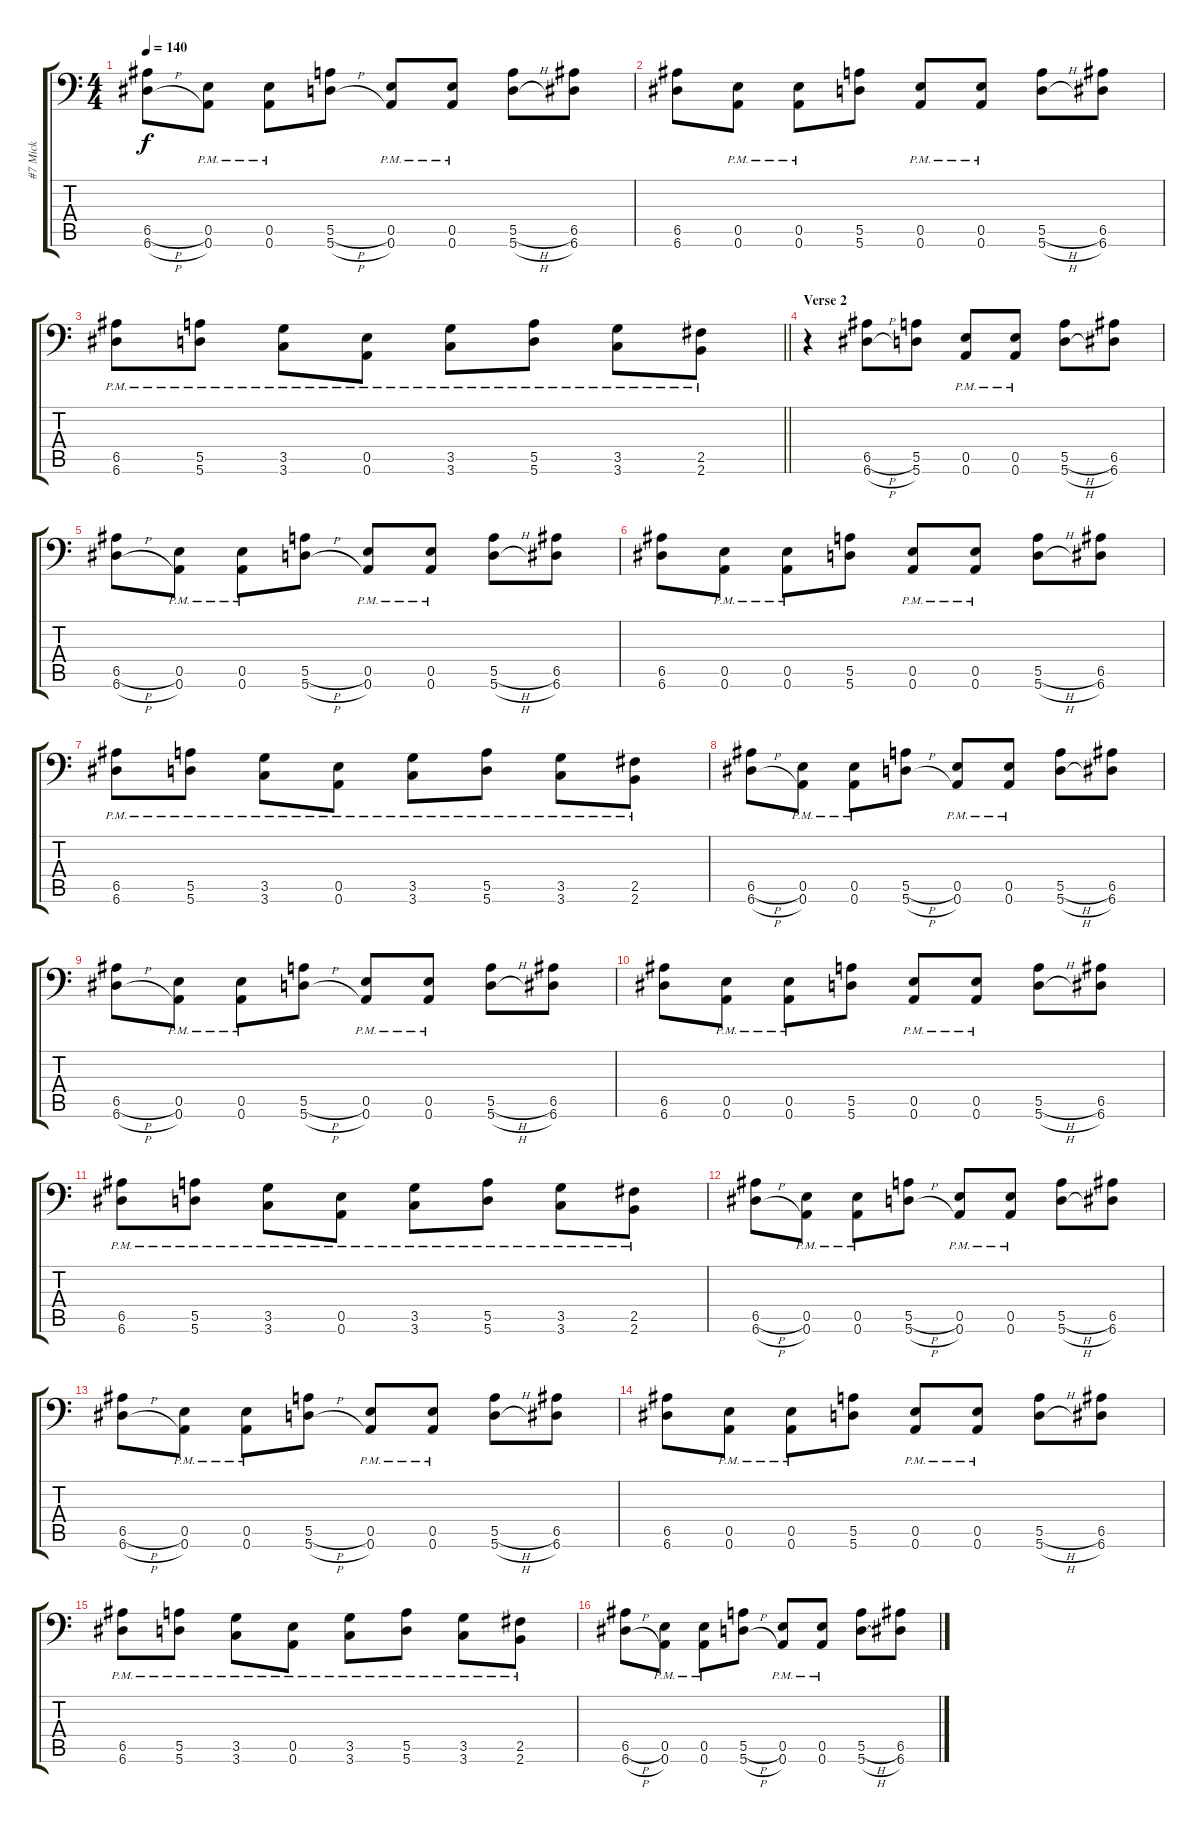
\track ("#7 Mick" "#7 Mick") {solo instrument distortionguitar}
\staff {score tabs}
\tuning (B3 Gb3 D3 A2 E2 A1) {hide}
\ts (4 4)
\tempo 140
\clef f4
\ks c
(6.5{h} 6.6{h}).8{dy f} (0.5{pm} 0.6{pm}).8 (0.5{pm} 0.6{pm}).8 (5.5{h} 5.6{h}).8 (0.5{pm} 0.6{pm}).8 (0.5{pm} 0.6{pm}).8 (5.5{h} 5.6{h}).8 (6.5 6.6).8 |
(6.5 6.6).8 (0.5{pm} 0.6{pm}).8 (0.5{pm} 0.6{pm}).8 (5.5 5.6).8 (0.5{pm} 0.6{pm}).8 (0.5{pm} 0.6{pm}).8 (5.5{h} 5.6{h}).8 (6.5 6.6).8 |
\barLineRight lightlight
(6.5{pm} 6.6{pm}).8 (5.5{pm} 5.6{pm}).8 (3.5{pm} 3.6{pm}).8 (0.5{pm} 0.6{pm}).8 (3.5{pm} 3.6{pm}).8 (5.5{pm} 5.6{pm}).8 (3.5{pm} 3.6{pm}).8 (2.5{pm} 2.6{pm}).8 |
\section ("" "Verse 2")
r.4 (6.5{h} 6.6{h}).8 (5.5 5.6).8 (0.5{pm} 0.6{pm}).8 (0.5{pm} 0.6{pm}).8 (5.5{h} 5.6{h}).8 (6.5 6.6).8 |
(6.5{h} 6.6{h}).8 (0.5{pm} 0.6{pm}).8 (0.5{pm} 0.6{pm}).8 (5.5{h} 5.6{h}).8 (0.5{pm} 0.6{pm}).8 (0.5{pm} 0.6{pm}).8 (5.5{h} 5.6{h}).8 (6.5 6.6).8 |
(6.5 6.6).8 (0.5{pm} 0.6{pm}).8 (0.5{pm} 0.6{pm}).8 (5.5 5.6).8 (0.5{pm} 0.6{pm}).8 (0.5{pm} 0.6{pm}).8 (5.5{h} 5.6{h}).8 (6.5 6.6).8 |
(6.5{pm} 6.6{pm}).8 (5.5{pm} 5.6{pm}).8 (3.5{pm} 3.6{pm}).8 (0.5{pm} 0.6{pm}).8 (3.5{pm} 3.6{pm}).8 (5.5{pm} 5.6{pm}).8 (3.5{pm} 3.6{pm}).8 (2.5{pm} 2.6{pm}).8 |
(6.5{h} 6.6{h}).8 (0.5{pm} 0.6{pm}).8 (0.5{pm} 0.6{pm}).8 (5.5{h} 5.6{h}).8 (0.5{pm} 0.6{pm}).8 (0.5{pm} 0.6{pm}).8 (5.5{h} 5.6{h}).8 (6.5 6.6).8 |
(6.5{h} 6.6{h}).8 (0.5{pm} 0.6{pm}).8 (0.5{pm} 0.6{pm}).8 (5.5{h} 5.6{h}).8 (0.5{pm} 0.6{pm}).8 (0.5{pm} 0.6{pm}).8 (5.5{h} 5.6{h}).8 (6.5 6.6).8 |
(6.5 6.6).8 (0.5{pm} 0.6{pm}).8 (0.5{pm} 0.6{pm}).8 (5.5 5.6).8 (0.5{pm} 0.6{pm}).8 (0.5{pm} 0.6{pm}).8 (5.5{h} 5.6{h}).8 (6.5 6.6).8 |
(6.5{pm} 6.6{pm}).8 (5.5{pm} 5.6{pm}).8 (3.5{pm} 3.6{pm}).8 (0.5{pm} 0.6{pm}).8 (3.5{pm} 3.6{pm}).8 (5.5{pm} 5.6{pm}).8 (3.5{pm} 3.6{pm}).8 (2.5{pm} 2.6{pm}).8 |
(6.5{h} 6.6{h}).8 (0.5{pm} 0.6{pm}).8 (0.5{pm} 0.6{pm}).8 (5.5{h} 5.6{h}).8 (0.5{pm} 0.6{pm}).8 (0.5{pm} 0.6{pm}).8 (5.5{h} 5.6{h}).8 (6.5 6.6).8 |
(6.5{h} 6.6{h}).8 (0.5{pm} 0.6{pm}).8 (0.5{pm} 0.6{pm}).8 (5.5{h} 5.6{h}).8 (0.5{pm} 0.6{pm}).8 (0.5{pm} 0.6{pm}).8 (5.5{h} 5.6{h}).8 (6.5 6.6).8 |
(6.5 6.6).8 (0.5{pm} 0.6{pm}).8 (0.5{pm} 0.6{pm}).8 (5.5 5.6).8 (0.5{pm} 0.6{pm}).8 (0.5{pm} 0.6{pm}).8 (5.5{h} 5.6{h}).8 (6.5 6.6).8 |
(6.5{pm} 6.6{pm}).8 (5.5{pm} 5.6{pm}).8 (3.5{pm} 3.6{pm}).8 (0.5{pm} 0.6{pm}).8 (3.5{pm} 3.6{pm}).8 (5.5{pm} 5.6{pm}).8 (3.5{pm} 3.6{pm}).8 (2.5{pm} 2.6{pm}).8 |
(6.5{h} 6.6{h}).8 (0.5{pm} 0.6{pm}).8 (0.5{pm} 0.6{pm}).8 (5.5{h} 5.6{h}).8 (0.5{pm} 0.6{pm}).8 (0.5{pm} 0.6{pm}).8 (5.5{h} 5.6{h}).8 (6.5 6.6).8
